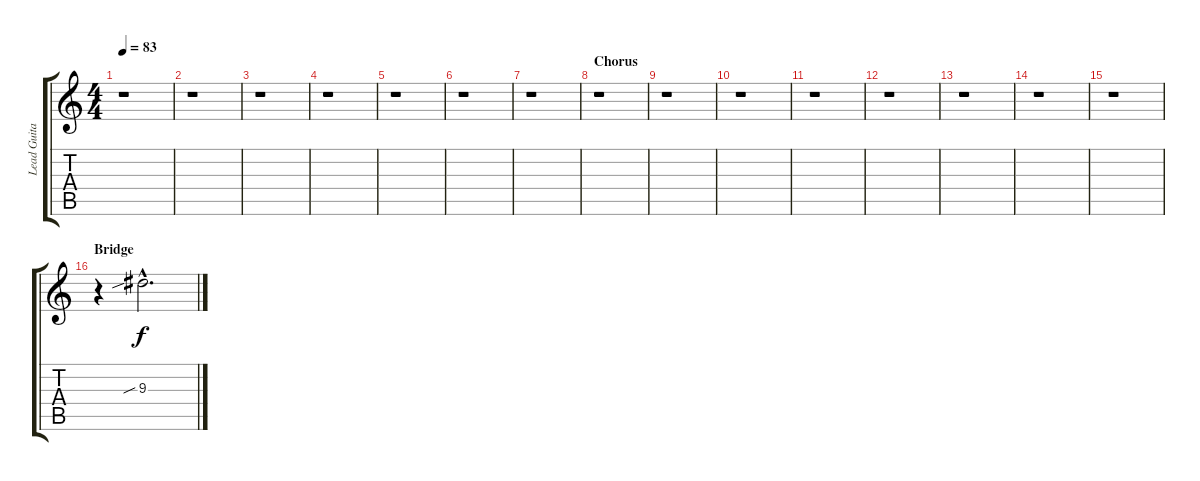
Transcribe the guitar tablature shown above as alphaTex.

\track ("Lead Guitar Fill" "Lead Guita") {instrument distortionguitar}
\staff {score tabs}
\tuning (Eb4 Bb3 Gb3 Db3 Ab2 Eb2) {hide}
\ts (4 4)
\tempo 83
\clef g2
\ks c
r.1{dy f} |
r.1 |
r.1 |
r.1 |
r.1 |
r.1 |
r.1 |
\section ("" "Chorus")
r.1 |
r.1 |
r.1 |
r.1 |
r.1 |
r.1 |
r.1 |
r.1 |
\section ("" "Bridge")
r.4{balance 0} 9.3{sib hac}.2{d volume 0}
